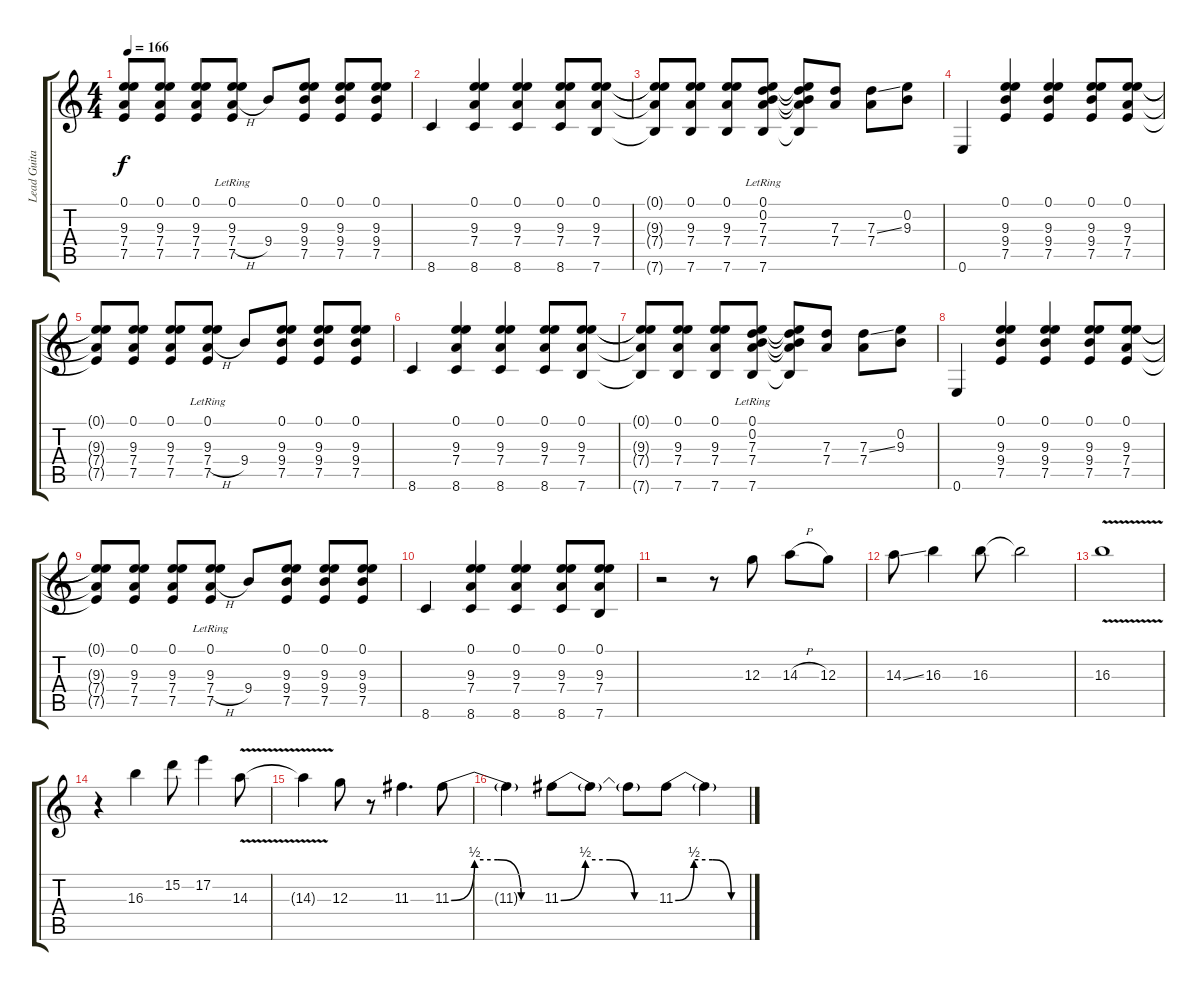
\track ("Lead Guitar" "Lead Guita") {instrument distortionguitar}
\staff {score tabs}
\tuning (E4 B3 G3 D3 A2 E2) {hide}
\ts (4 4)
\tempo 166
\clef g2
\ks c
(0.1{t} 9.3{t} 7.4{t} 7.5{t}).8{dy f} (0.1 9.3 7.4 7.5).8 (0.1 9.3 7.4 7.5).8 (0.1{lr} 9.3{lr} 7.4{h} 7.5{lr}).8 9.4.8 (0.1 9.3 9.4 7.5).8 (0.1 9.3 9.4 7.5).8 (0.1 9.3 9.4 7.5).8 |
8.6.4 (0.1 9.3 7.4 8.6).4 (0.1 9.3 7.4 8.6).4 (0.1 9.3 7.4 8.6).8 (0.1 9.3 7.4 7.6).8 |
(0.1{t} 9.3{t} 7.4{t} 7.6{t}).8 (0.1 9.3 7.4 7.6).8 (0.1 9.3 7.4 7.6).8 (0.1{lr} 0.2{lr} 7.3{lr} 7.4{lr} 7.6{lr}).8 (0.1{t} 0.2{t} 7.3{t} 7.4{t} 7.6{t}).8 (7.3 7.4).8 (7.3{ss} 7.4).8 (0.2 9.3).8 |
0.6.4 (0.1 9.3 9.4 7.5).4 (0.1 9.3 9.4 7.5).4 (0.1 9.3 9.4 7.5).8 (0.1 9.3 7.4 7.5).8 |
(0.1{t} 9.3{t} 7.4{t} 7.5{t}).8 (0.1 9.3 7.4 7.5).8 (0.1 9.3 7.4 7.5).8 (0.1{lr} 9.3{lr} 7.4{h} 7.5{lr}).8 9.4.8 (0.1 9.3 9.4 7.5).8 (0.1 9.3 9.4 7.5).8 (0.1 9.3 9.4 7.5).8 |
8.6.4 (0.1 9.3 7.4 8.6).4 (0.1 9.3 7.4 8.6).4 (0.1 9.3 7.4 8.6).8 (0.1 9.3 7.4 7.6).8 |
(0.1{t} 9.3{t} 7.4{t} 7.6{t}).8 (0.1 9.3 7.4 7.6).8 (0.1 9.3 7.4 7.6).8 (0.1{lr} 0.2{lr} 7.3{lr} 7.4{lr} 7.6{lr}).8 (0.1{t} 0.2{t} 7.3{t} 7.4{t} 7.6{t}).8 (7.3 7.4).8 (7.3{ss} 7.4).8 (0.2 9.3).8 |
0.6.4 (0.1 9.3 9.4 7.5).4 (0.1 9.3 9.4 7.5).4 (0.1 9.3 9.4 7.5).8 (0.1 9.3 7.4 7.5).8 |
(0.1{t} 9.3{t} 7.4{t} 7.5{t}).8 (0.1 9.3 7.4 7.5).8 (0.1 9.3 7.4 7.5).8 (0.1{lr} 9.3{lr} 7.4{h} 7.5{lr}).8 9.4.8 (0.1 9.3 9.4 7.5).8 (0.1 9.3 9.4 7.5).8 (0.1 9.3 9.4 7.5).8 |
8.6.4 (0.1 9.3 7.4 8.6).4 (0.1 9.3 7.4 8.6).4 (0.1 9.3 7.4 8.6).8 (0.1 9.3 7.4 7.6).8 |
r.2 r.8 12.3.8 14.3{h}.8 12.3.8 |
14.3{ss}.8 16.3.4 16.3.8 16.3{t}.2 |
16.3{v}.1 |
r.4 16.3.4 15.2.8 17.2.4 14.3{v}.8 |
14.3{t}.4 12.3.8 r.8 11.3.4{d} 11.3{be (custom 0 0 15 2 30 2 45 0 60 0)}.8 |
11.3{t}.4 11.3{be (custom 0 0 15 2 30 2 45 0 60 0)}.8 11.3{t}.8 11.3{t}.8 11.3{be (custom 0 0 15 2 30 2 45 0 60 0)}.8 11.3{t}.4
